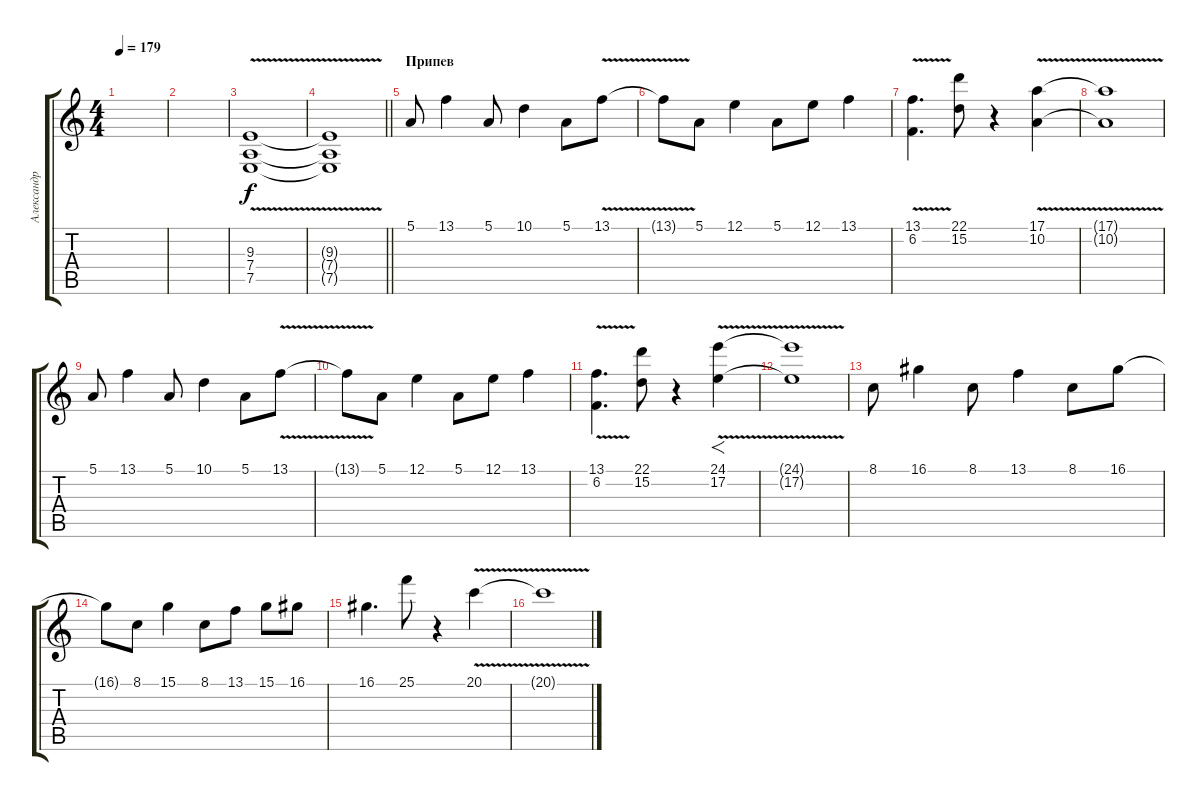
\track ("Александр \"Wish\" Андрюхин" "Александр ") {instrument pad7halo}
\staff {score tabs}
\tuning (E4 B3 G3 D3 A2 E2) {hide}
\ts (4 4)
\tempo 179
\clef g2
\ks c
|
|
(9.3 7.4{v} 7.5{v}).1{dy f volume 11} |
\barLineRight lightlight
(9.3{t} 7.4{t} 7.5{t}).1 |
\section ("" "Припев")
5.1.8{instrument whistle} 13.1.4 5.1.8 10.1.4 5.1.8 13.1{v}.8 |
13.1{t}.8 5.1.8 12.1.4 5.1.8 12.1.8 13.1.4 |
(13.1{v} 6.2{v}).4{d} (22.1 15.2).8 r.4 (17.1{v} 10.2{v}).4 |
(17.1{t} 10.2{t}).1 |
5.1.8 13.1.4 5.1.8 10.1.4 5.1.8 13.1{v}.8 |
13.1{t}.8 5.1.8 12.1.4 5.1.8 12.1.8 13.1.4 |
(13.1{v} 6.2{v}).4{d} (22.1 15.2).8 r.4 (24.1{v} 17.2{v}).4{f} |
(24.1{t} 17.2{t}).1 |
8.1.8 16.1.4 8.1.8 13.1.4 8.1.8 16.1.8 |
16.1{t}.8 8.1.8 15.1.4 8.1.8 13.1.8 15.1.8 16.1.8 |
16.1.4{d} 25.1.8 r.4 20.1{v}.4 |
20.1{t}.1
